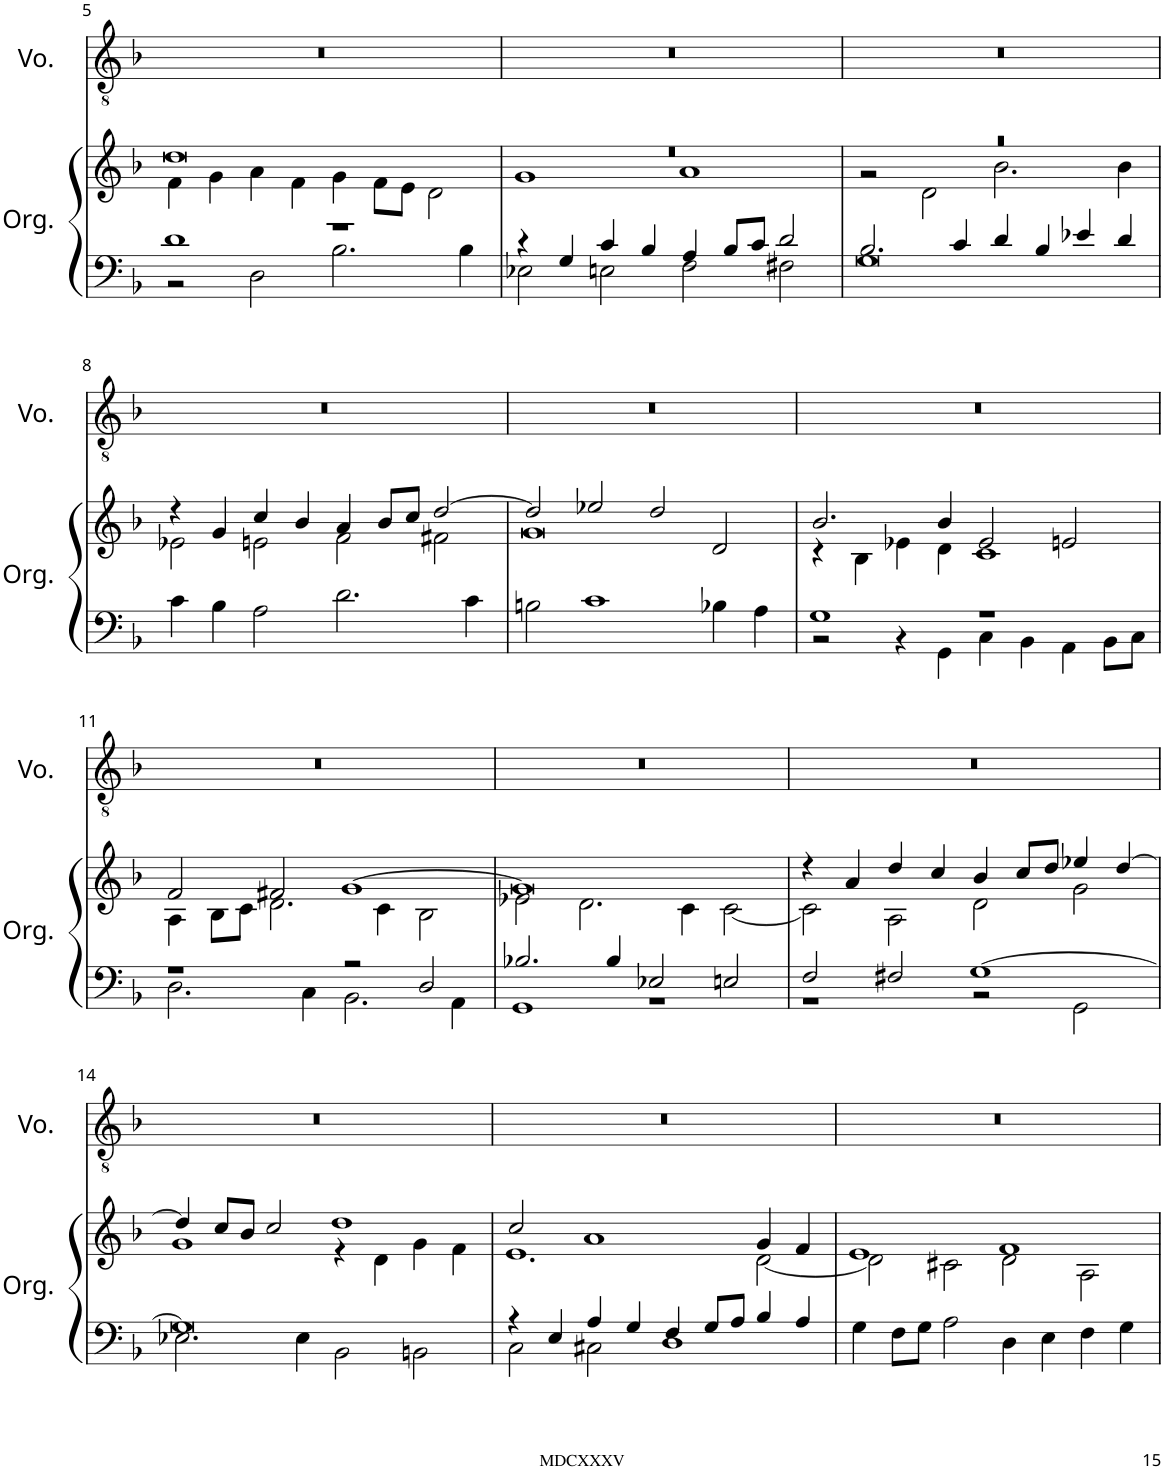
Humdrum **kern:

**kern	**kern	**kern
*part2	*part2	*part1
*staff3	*staff2	*staff1
*I"Organ	*	*I"Voice
*I'Org.	*	*I'Vo.
!!LO:PB:g=z
*clefF4	*clefG2	*clefGv2
*k[b-]	*k[b-]	*k[b-]
*M4/2	*M4/2	*M4/2
=5	=5	=5
*^	*^	*
1d	2r	0dd	4f\	0r
.	.	.	4g\	.
.	2D\	.	4a\	.
.	.	.	4f\	.
1r	2.B-\	.	4g\	.
.	.	.	8f\L	.
.	.	.	8e\J	.
.	.	.	2d\	.
.	4B-\	.	.	.
=6	=6	=6	=6	=6
4r	2E-X\	0r	1g	0r
4G/	.	.	.	.
4c/	2En\	.	.	.
4B-/	.	.	.	.
4A/	2F\	.	1a	.
8B-/L	.	.	.	.
8c/J	.	.	.	.
2d/	2F#X\	.	.	.
=7	=7	=7	=7	=7
2.B-/	0G	0r	2r	0r
.	.	.	2d\	.
4c/	.	.	.	.
4d/	.	.	2.b-\	.
4B-/	.	.	.	.
4e-X/	.	.	.	.
4d/	.	.	4b-\	.
*v	*v	*	*	*
!!LO:LB:g=z
=8	=8	=8	=8
4c\	4r	2e-X\	0r
4B-\	4g/	.	.
2A\	4cc/	2en\	.
.	4b-/	.	.
2.d\	4a/	2f\	.
.	8b-/L	.	.
.	8cc/J	.	.
.	[2dd/	2f#X\	.
4c\	.	.	.
=9	=9	=9	=9
2Bn\	2dd/]	0g	0r
1c	2ee-X/	.	.
.	2dd/	.	.
4B-X\	2d/	.	.
4A\	.	.	.
=10	=10	=10	=10
*^	*	*	*
1G	2r	2.b-/	4r	0r
.	.	.	4B-\	.
.	4r	.	4e-X\	.
.	4GG\	4b-/	4d\	.
1r	4C\	2e-/	1c	.
.	4BB-\	.	.	.
.	4AA\	2en/	.	.
.	8BB-\L	.	.	.
.	8C\J	.	.	.
!!LO:LB:g=z
=11	=11	=11	=11	=11
1r	2.D\	2f/	4A\	0r
.	.	.	8B-\L	.
.	.	.	8c\J	.
.	.	2f#X/	2.d\	.
.	4C\	.	.	.
2r	2.BB-\	[1g	.	.
.	.	.	4c\	.
2D/	.	.	2B-\	.
.	4AA\	.	.	.
=12	=12	=12	=12	=12
2.B-X/	1GG	0g]	2e-X\	0r
.	.	.	2.d\	.
4B-/	.	.	.	.
2E-X/	1r	.	.	.
.	.	.	4c\	.
2En/	.	.	[2c\	.
=13	=13	=13	=13	=13
2F/	1r	4r	2c\]	0r
.	.	4a/	.	.
2F#X/	.	4dd/	2A\	.
.	.	4cc/	.	.
[1G	2r	4b-/	2d\	.
.	.	8cc/L	.	.
.	.	8dd/J	.	.
.	2GG\	4ee-X/	2g\	.
.	.	[4dd/	.	.
!!LO:LB:g=z
=14	=14	=14	=14	=14
0G]	2.E-X\	4dd/]	1g	0r
.	.	8cc/L	.	.
.	.	8b-/J	.	.
.	.	2cc/	.	.
.	4E-\	.	.	.
.	2BB-\	1dd	4r	.
.	.	.	4d\	.
.	2BBn\	.	4g\	.
.	.	.	4f\	.
=15	=15	=15	=15	=15
4r	2C\	2cc/	1.e	0r
4E/	.	.	.	.
4A/	2C#X\	1a	.	.
4G/	.	.	.	.
4F/	1D	.	.	.
8G/L	.	.	.	.
8A/J	.	.	.	.
4B-/	.	4g/	[2d\	.
4A/	.	4f/	.	.
*v	*v	*	*	*
=16	=16	=16	=16
4G\	1e	2d\]	0r
8F\L	.	.	.
8G\J	.	.	.
2A\	.	2c#X\	.
4D\	1f	2d\	.
4E\	.	.	.
4F\	.	2A\	.
4G\	.	.	.
*	*v	*v	*
=	=	=
*-	*-	*-
